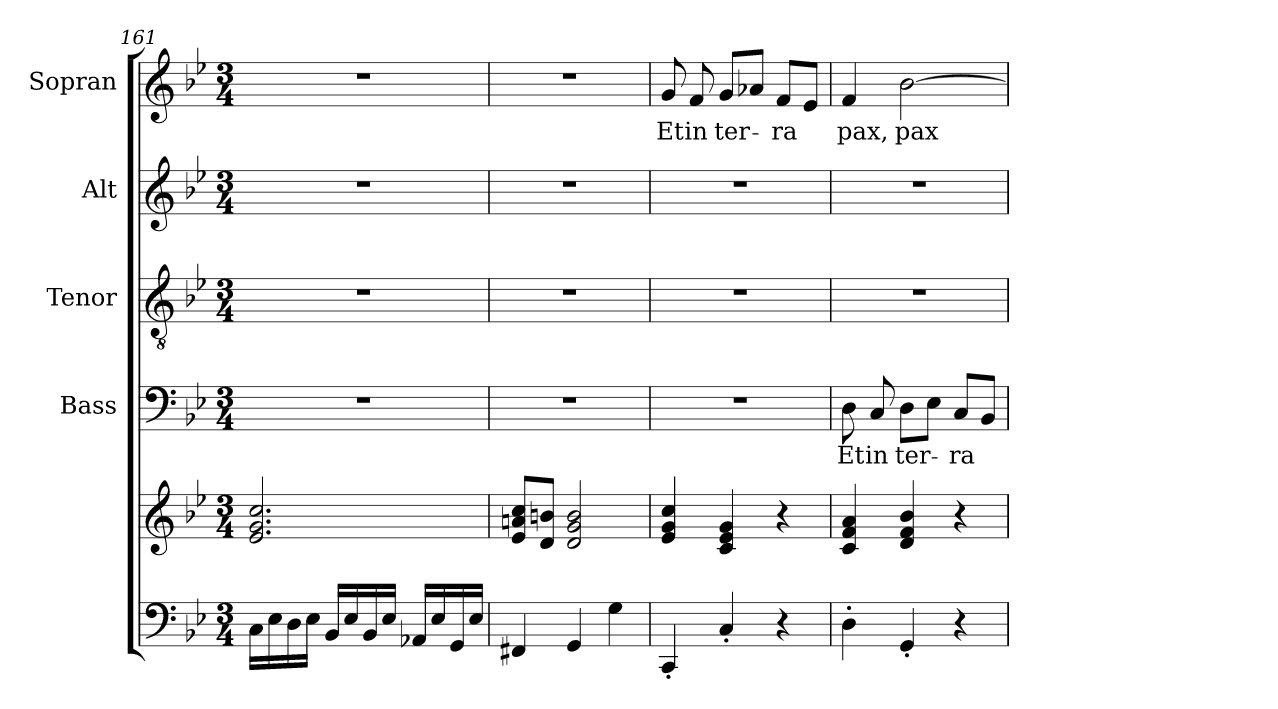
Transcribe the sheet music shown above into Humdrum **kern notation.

**kern	**kern	**kern	**text	**kern	**kern	**kern	**text
*part5	*part5	*part4	*part4	*part3	*part2	*part1	*part1
*staff6	*staff5	*staff4	*staff4	*staff3	*staff2	*staff1	*staff1
*	*	*I"Bass	*	*I"Tenor	*I"Alt	*I"Sopran	*
*	*	*I'B.	*	*I'T.	*I'A.	*I'S.	*
*clefF4	*clefG2	*clefF4	*	*clefGv2	*clefG2	*clefG2	*
*k[b-e-]	*k[b-e-]	*k[b-e-]	*	*k[b-e-]	*k[b-e-]	*k[b-e-]	*
*B-:	*B-:	*B-:	*	*B-:	*B-:	*B-:	*
*M3/4	*M3/4	*M3/4	*	*M3/4	*M3/4	*M3/4	*
=161	=161	=161	=161	=161	=161	=161	=161
16C\LL	2.e-/ 2.g/ 2.cc/	2.r	.	2.r	2.r	2.r	.
16E-\	.	.	.	.	.	.	.
16D\	.	.	.	.	.	.	.
16E-\JJ	.	.	.	.	.	.	.
16BB-/LL	.	.	.	.	.	.	.
16E-/	.	.	.	.	.	.	.
16BB-/	.	.	.	.	.	.	.
16E-/JJ	.	.	.	.	.	.	.
16AA-X/LL	.	.	.	.	.	.	.
16E-/	.	.	.	.	.	.	.
16GG/	.	.	.	.	.	.	.
16E-/JJ	.	.	.	.	.	.	.
=162	=162	=162	=162	=162	=162	=162	=162
4FF#X/	8e-/ 8an/ 8cc/L	2.r	.	2.r	2.r	2.r	.
.	8d/ 8bn/J	.	.	.	.	.	.
4GG/	2d/ 2g/ 2b/	.	.	.	.	.	.
4G\	.	.	.	.	.	.	.
=163	=163	=163	=163	=163	=163	=163	=163
!	!	!	!	!	!	!	!LO:LY:b
4CC'</	4e-/ 4g/ 4cc/	2.r	.	2.r	2.r	8g/	Et
!	!	!	!	!	!	!	!LO:LY:b
.	.	.	.	.	.	8f/	in
!	!	!	!	!	!	!	!LO:LY:b
4C'</	4c/ 4e-/ 4g/	.	.	.	.	8g/L	ter-
.	.	.	.	.	.	8a-X/J	.
!	!	!	!	!	!	!	!LO:LY:b
4r	4r	.	.	.	.	8f/L	-ra
.	.	.	.	.	.	8e-/J	.
!!LO:PB:g=z
=164	=164	=164	=164	=164	=164	=164	=164
!	!	!	!LO:LY:b	!	!	!	!LO:LY:b
4D'>\	4c/ 4f/ 4a/	8D\	Et	2.r	2.r	4f/	pax,
!	!	!	!LO:LY:b	!	!	!	!
.	.	8C/	in	.	.	.	.
!	!	!	!LO:LY:b	!	!	!	!LO:LY:b
4GG'</	4d/ 4f/ 4b-/	8D\L	ter-	.	.	[2b-\	pax
.	.	8E-\J	.	.	.	.	.
!	!	!	!LO:LY:b	!	!	!	!
4r	4r	8C/L	-ra	.	.	.	.
.	.	8BB-/J	.	.	.	.	.
=	=	=	=	=	=	=	=
*-	*-	*-	*-	*-	*-	*-	*-
